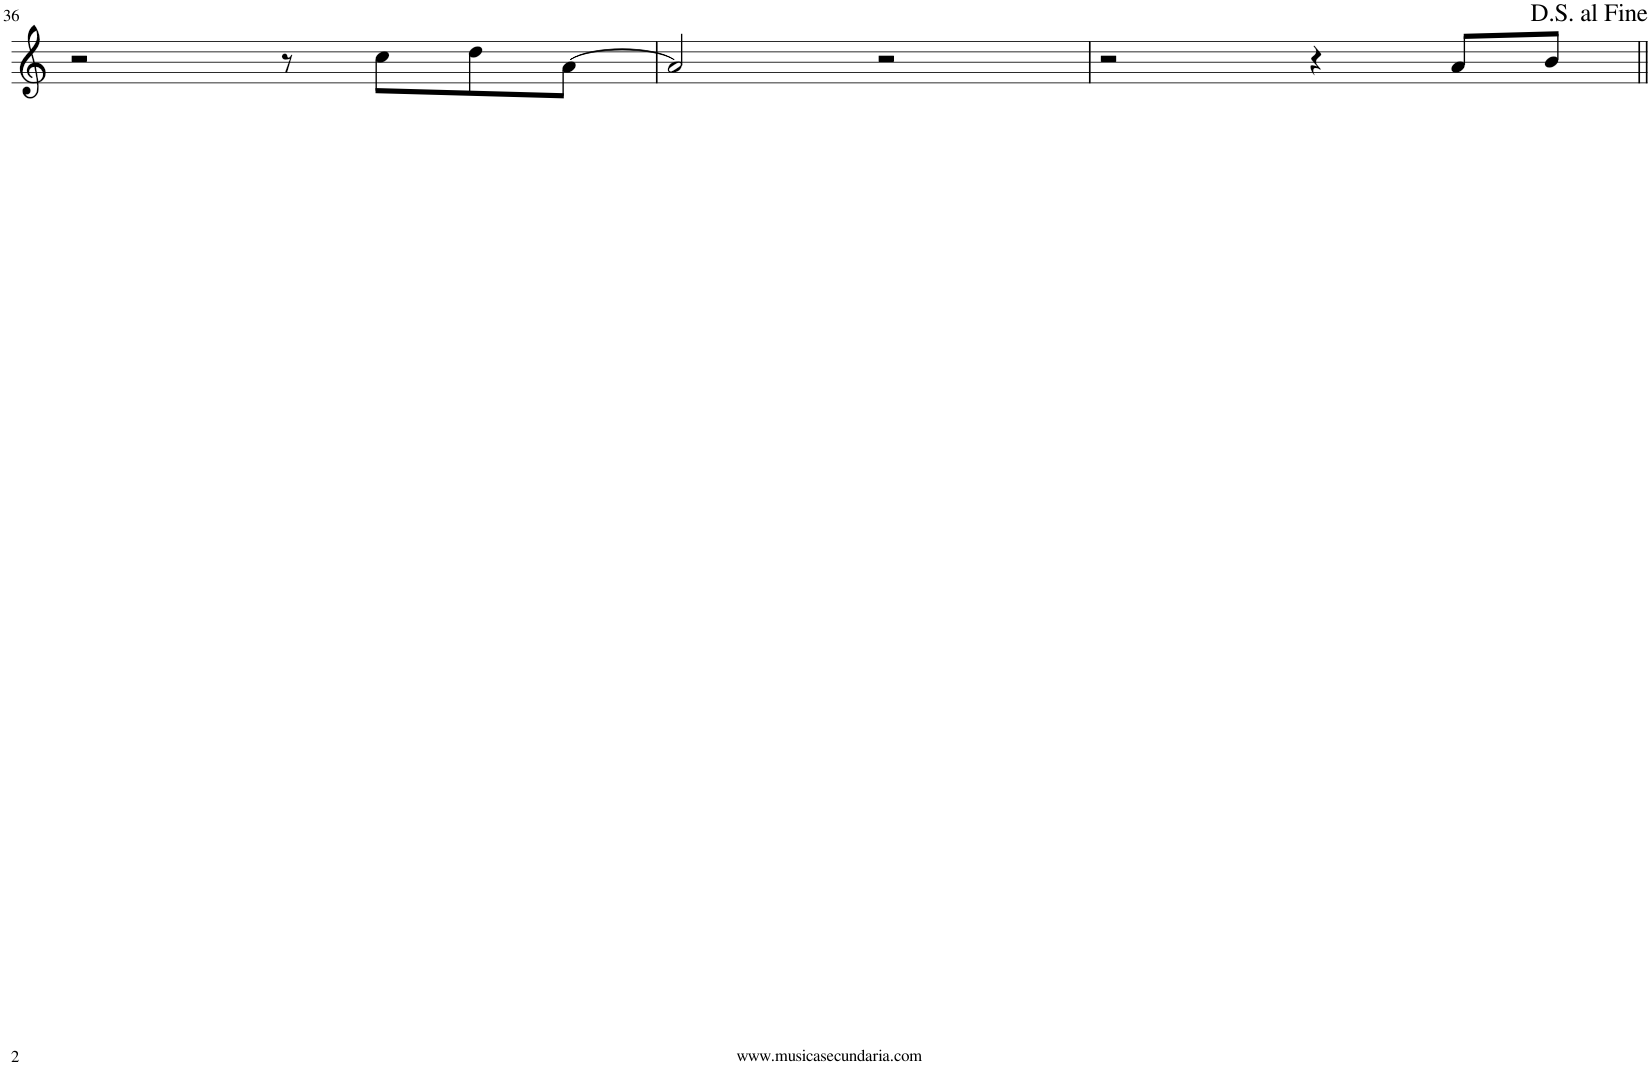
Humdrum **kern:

**kern
*part1
*staff1
*I"Flauta
*I'Fl.
!!LO:PB:g=z
*clefG2
*k[]
*M4/4
=36
2r
8r
8cc\L
8dd\
[8a\J
=37
2a/]
2r
=38
2r
4r
8a/L
8b/J
=||
*-
